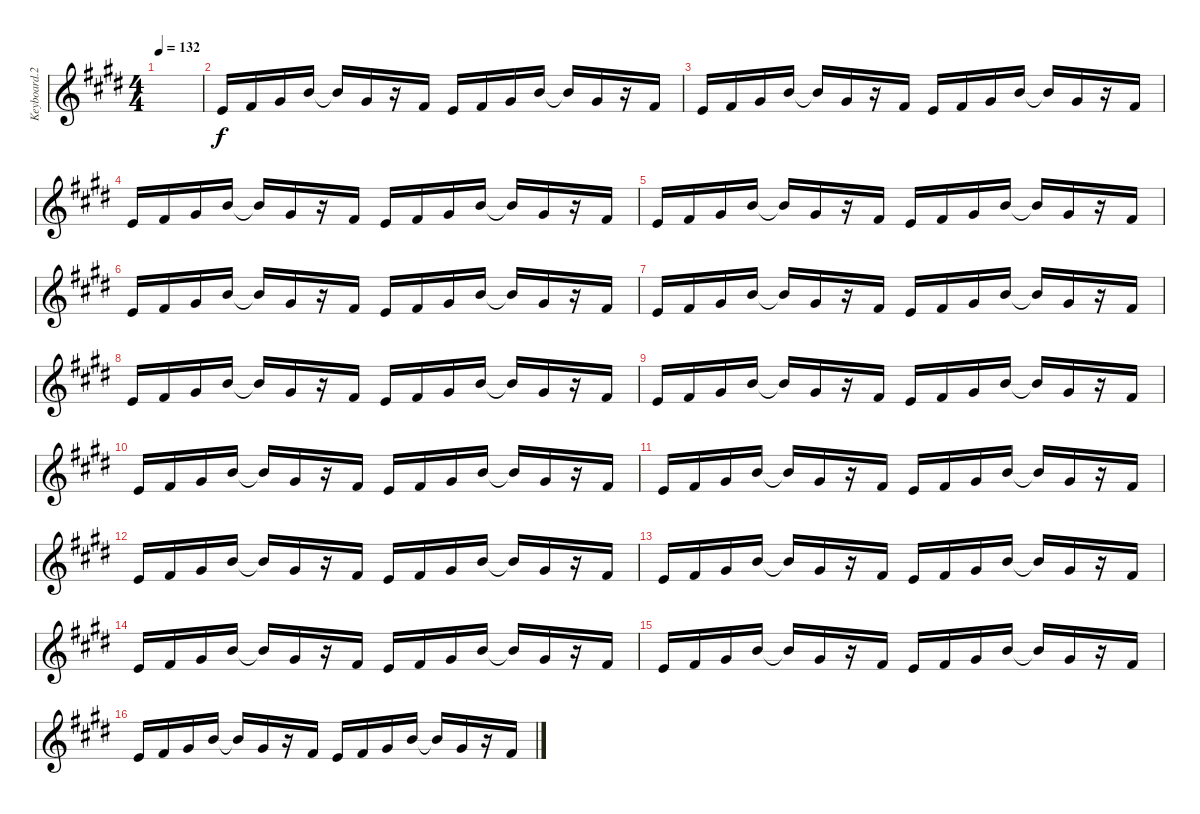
\track ("Keyboard.2" "Keyboard.2") {instrument electricgrandpiano}
\staff {score}
\tuning (E4 B3 G3 D3 A2 E2 B1) {hide}
\ts (4 4)
\tempo 132
\clef g2
\ks e
|
0.1.16 2.1.16 4.1.16 7.1.16 7.1{t}.16 4.1.16 r.16 2.1.16 0.1.16 2.1.16 4.1.16 7.1.16 7.1{t}.16 4.1.16 r.16 2.1.16 |
0.1.16 2.1.16 4.1.16 7.1.16 7.1{t}.16 4.1.16 r.16 2.1.16 0.1.16 2.1.16 4.1.16 7.1.16 7.1{t}.16 4.1.16 r.16 2.1.16 |
0.1.16 2.1.16 4.1.16 7.1.16 7.1{t}.16 4.1.16 r.16 2.1.16 0.1.16 2.1.16 4.1.16 7.1.16 7.1{t}.16 4.1.16 r.16 2.1.16 |
0.1.16 2.1.16 4.1.16 7.1.16 7.1{t}.16 4.1.16 r.16 2.1.16 0.1.16 2.1.16 4.1.16 7.1.16 7.1{t}.16 4.1.16 r.16 2.1.16 |
0.1.16 2.1.16 4.1.16 7.1.16 7.1{t}.16 4.1.16 r.16 2.1.16 0.1.16 2.1.16 4.1.16 7.1.16 7.1{t}.16 4.1.16 r.16 2.1.16 |
0.1.16 2.1.16 4.1.16 7.1.16 7.1{t}.16 4.1.16 r.16 2.1.16 0.1.16 2.1.16 4.1.16 7.1.16 7.1{t}.16 4.1.16 r.16 2.1.16 |
0.1.16 2.1.16 4.1.16 7.1.16 7.1{t}.16 4.1.16 r.16 2.1.16 0.1.16 2.1.16 4.1.16 7.1.16 7.1{t}.16 4.1.16 r.16 2.1.16 |
0.1.16 2.1.16 4.1.16 7.1.16 7.1{t}.16 4.1.16 r.16 2.1.16 0.1.16 2.1.16 4.1.16 7.1.16 7.1{t}.16 4.1.16 r.16 2.1.16 |
0.1.16 2.1.16 4.1.16 7.1.16 7.1{t}.16 4.1.16 r.16 2.1.16 0.1.16 2.1.16 4.1.16 7.1.16 7.1{t}.16 4.1.16 r.16 2.1.16 |
0.1.16 2.1.16 4.1.16 7.1.16 7.1{t}.16 4.1.16 r.16 2.1.16 0.1.16 2.1.16 4.1.16 7.1.16 7.1{t}.16 4.1.16 r.16 2.1.16 |
0.1.16 2.1.16 4.1.16 7.1.16 7.1{t}.16 4.1.16 r.16 2.1.16 0.1.16 2.1.16 4.1.16 7.1.16 7.1{t}.16 4.1.16 r.16 2.1.16 |
0.1.16 2.1.16 4.1.16 7.1.16 7.1{t}.16 4.1.16 r.16 2.1.16 0.1.16 2.1.16 4.1.16 7.1.16 7.1{t}.16 4.1.16 r.16 2.1.16 |
0.1.16 2.1.16 4.1.16 7.1.16 7.1{t}.16 4.1.16 r.16 2.1.16 0.1.16 2.1.16 4.1.16 7.1.16 7.1{t}.16 4.1.16 r.16 2.1.16 |
0.1.16 2.1.16 4.1.16 7.1.16 7.1{t}.16 4.1.16 r.16 2.1.16 0.1.16 2.1.16 4.1.16 7.1.16 7.1{t}.16 4.1.16 r.16 2.1.16 |
0.1.16 2.1.16 4.1.16 7.1.16 7.1{t}.16 4.1.16 r.16 2.1.16 0.1.16 2.1.16 4.1.16 7.1.16 7.1{t}.16 4.1.16 r.16 2.1.16
